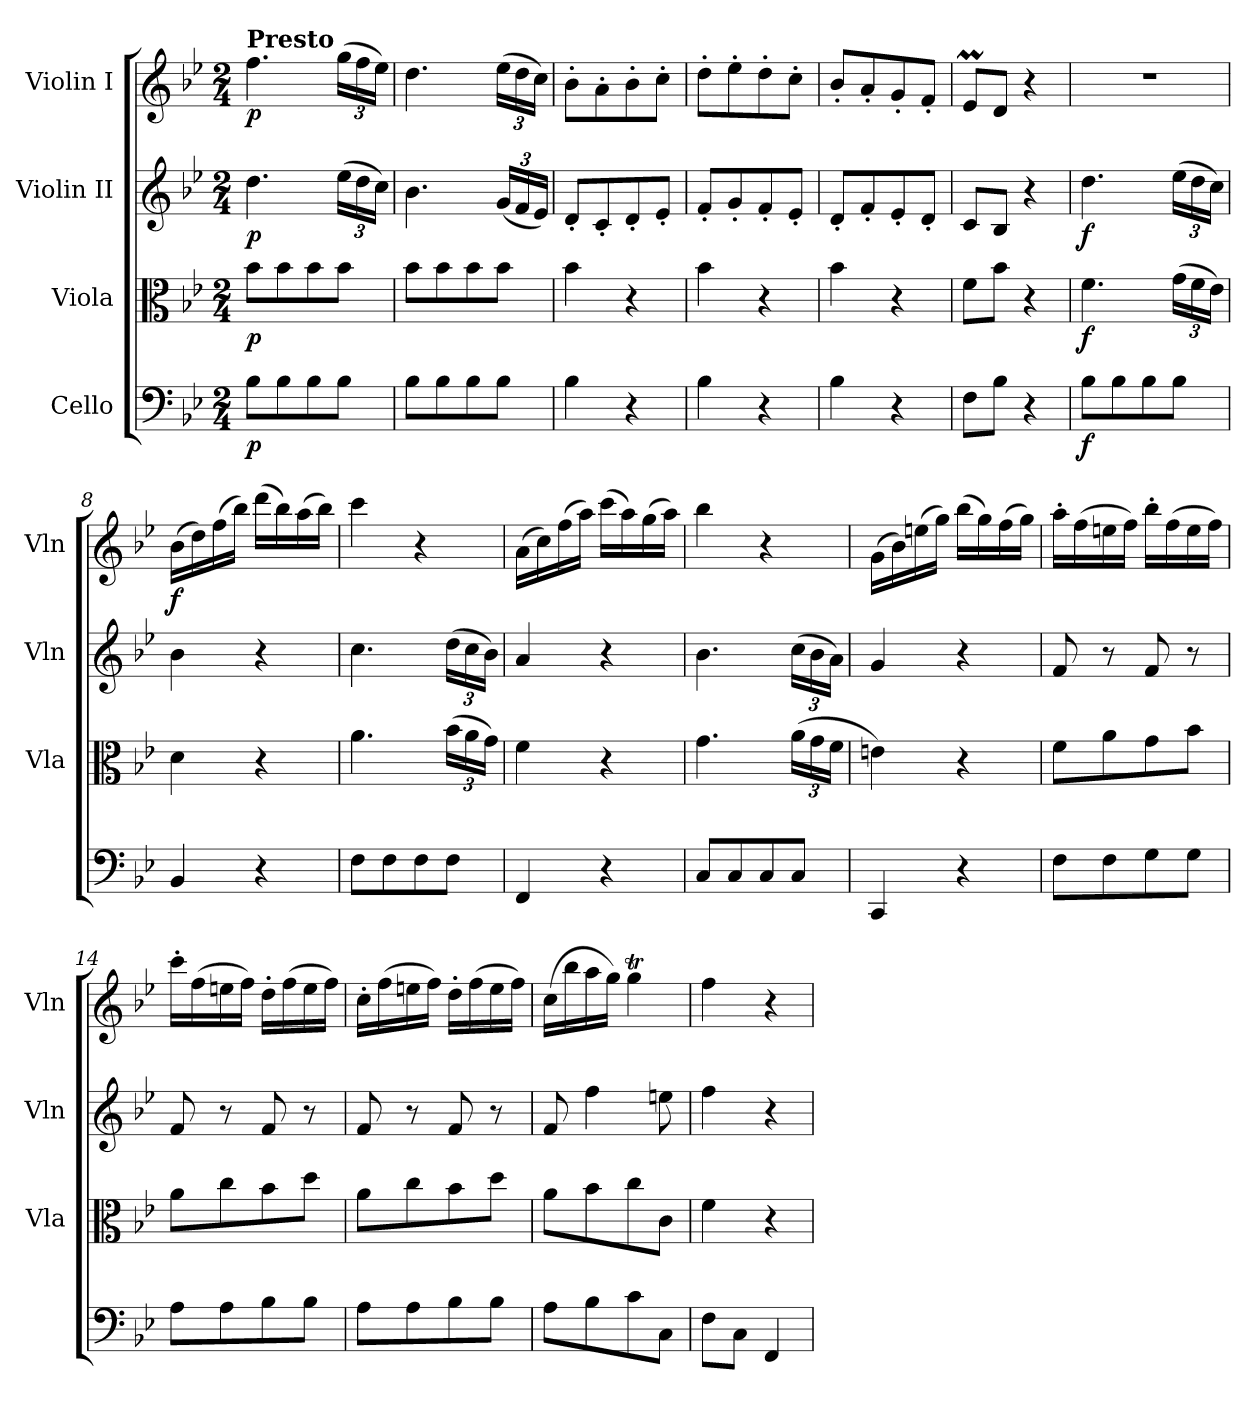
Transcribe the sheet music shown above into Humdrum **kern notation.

**kern	**dynam	**kern	**dynam	**kern	**dynam	**kern	**dynam
*part4	*part4	*part3	*part3	*part2	*part2	*part1	*part1
*staff4	*staff4	*staff3	*staff3	*staff2	*staff2	*staff1	*staff1
*I"Cello	*	*I"Viola	*	*I"Violin II	*	*I"Violin I	*
*	*	*I'Vla	*	*I'Vln	*	*I'Vln	*
*clefF4	*	*clefC3	*	*clefG2	*	*clefG2	*
*k[b-e-]	*	*k[b-e-]	*	*k[b-e-]	*	*k[b-e-]	*
*B-:	*	*B-:	*	*B-:	*	*B-:	*
*M2/4	*	*M2/4	*	*M2/4	*	*M2/4	*
=1	=1	=1	=1	=1	=1	=1	=1
!	!	!	!	!	!	!LO:TX:a:B:t=Presto	!
!	!LO:DY:b	!	!LO:DY:b	!	!LO:DY:b	!	!LO:DY:b
8B-\L	p	8b-\L	p	4.dd\	p	4.ff\	p
8B-\	.	8b-\	.	.	.	.	.
8B-\	.	8b-\	.	.	.	.	.
*	*	*	*	*Xbrackettup	*	*Xbrackettup	*
8B-\J	.	8b-\J	.	(>24ee-\LL	.	(>24gg\LL	.
.	.	.	.	24dd\	.	24ff\	.
.	.	.	.	24cc\JJ)	.	24ee-\JJ)	.
=2	=2	=2	=2	=2	=2	=2	=2
8B-\L	.	8b-\L	.	4.b-\	.	4.dd\	.
8B-\	.	8b-\	.	.	.	.	.
8B-\	.	8b-\	.	.	.	.	.
8B-\J	.	8b-\J	.	(<24g/LL	.	(>24ee-\LL	.
.	.	.	.	24f/	.	24dd\	.
.	.	.	.	24e-/JJ)	.	24cc\JJ)	.
=3	=3	=3	=3	=3	=3	=3	=3
4B-\	.	4b-\	.	8d'/L	.	8b-'\L	.
.	.	.	.	8c'/	.	8a'\	.
4r	.	4r	.	8d'/	.	8b-'\	.
.	.	.	.	8e-'/J	.	8cc'\J	.
=4	=4	=4	=4	=4	=4	=4	=4
4B-\	.	4b-\	.	8f'/L	.	8dd'\L	.
.	.	.	.	8g'/	.	8ee-'\	.
4r	.	4r	.	8f'/	.	8dd'\	.
.	.	.	.	8e-'/J	.	8cc'\J	.
=5	=5	=5	=5	=5	=5	=5	=5
4B-\	.	4b-\	.	8d'/L	.	8b-'/L	.
.	.	.	.	8f'/	.	8a'/	.
4r	.	4r	.	8e-'/	.	8g'/	.
.	.	.	.	8d'/J	.	8f'/J	.
=6	=6	=6	=6	=6	=6	=6	=6
8F\L	.	8f\L	.	8c/L	.	8e-M/L	.
8B-\J	.	8b-\J	.	8B-/J	.	8d/J	.
4r	.	4r	.	4r	.	4r	.
!!LO:LB:g=z
=7	=7	=7	=7	=7	=7	=7	=7
!	!LO:DY:b	!	!LO:DY:b	!	!LO:DY:b	!	!
8B-\L	f	4.f\	f	4.dd\	f	2r	.
8B-\	.	.	.	.	.	.	.
8B-\	.	.	.	.	.	.	.
*	*	*Xbrackettup	*	*	*	*	*
8B-\J	.	(>24g\LL	.	(>24ee-\LL	.	.	.
.	.	24f\	.	24dd\	.	.	.
.	.	24e-\JJ)	.	24cc\JJ)	.	.	.
=8	=8	=8	=8	=8	=8	=8	=8
!	!	!	!	!	!	!	!LO:DY:b
4BB-/	.	4d\	.	4b-\	.	(>16b-\LL	f
.	.	.	.	.	.	16dd\)	.
.	.	.	.	.	.	(>16ff\	.
.	.	.	.	.	.	16bb-\JJ)	.
4r	.	4r	.	4r	.	(>16ddd\LL	.
.	.	.	.	.	.	16bb-\)	.
.	.	.	.	.	.	(>16aa\	.
.	.	.	.	.	.	16bb-\JJ)	.
=9	=9	=9	=9	=9	=9	=9	=9
8F\L	.	4.a\	.	4.cc\	.	4ccc\	.
8F\	.	.	.	.	.	.	.
8F\	.	.	.	.	.	4r	.
8F\J	.	(>24b-\LL	.	(>24dd\LL	.	.	.
.	.	24a\	.	24cc\	.	.	.
.	.	24g\JJ)	.	24b-\JJ)	.	.	.
=10	=10	=10	=10	=10	=10	=10	=10
4FF/	.	4f\	.	4a/	.	(>16a\LL	.
.	.	.	.	.	.	16cc\)	.
.	.	.	.	.	.	(>16ff\	.
.	.	.	.	.	.	16aa\JJ)	.
4r	.	4r	.	4r	.	(>16ccc\LL	.
.	.	.	.	.	.	16aa\)	.
.	.	.	.	.	.	(>16gg\	.
.	.	.	.	.	.	16aa\JJ)	.
=11	=11	=11	=11	=11	=11	=11	=11
8C/L	.	4.g\	.	4.b-\	.	4bb-\	.
8C/	.	.	.	.	.	.	.
8C/	.	.	.	.	.	4r	.
8C/J	.	(>24a\LL	.	(>24cc\LL	.	.	.
.	.	24g\	.	24b-\	.	.	.
.	.	24f\JJ	.	24a\JJ)	.	.	.
!!LO:LB:g=z
=12	=12	=12	=12	=12	=12	=12	=12
4CC/	.	4en\)	.	4g/	.	(>16g\LL	.
.	.	.	.	.	.	16b-\)	.
.	.	.	.	.	.	(>16een\	.
.	.	.	.	.	.	16gg\JJ)	.
4r	.	4r	.	4r	.	(>16bb-\LL	.
.	.	.	.	.	.	16gg\)	.
.	.	.	.	.	.	(>16ff\	.
.	.	.	.	.	.	16gg\JJ)	.
=13	=13	=13	=13	=13	=13	=13	=13
8F\L	.	8f\L	.	8f/	.	16aa'\LL	.
.	.	.	.	.	.	(>16ff\	.
8F\	.	8a\	.	8r	.	16een\	.
.	.	.	.	.	.	16ff\JJ)	.
8G\	.	8g\	.	8f/	.	16bb-'\LL	.
.	.	.	.	.	.	(>16ff\	.
8G\J	.	8b-\J	.	8r	.	16ee\	.
.	.	.	.	.	.	16ff\JJ)	.
=14	=14	=14	=14	=14	=14	=14	=14
8A\L	.	8a\L	.	8f/	.	16ccc'\LL	.
.	.	.	.	.	.	(>16ff\	.
8A\	.	8cc\	.	8r	.	16een\	.
.	.	.	.	.	.	16ff\JJ)	.
8B-\	.	8b-\	.	8f/	.	16dd'\LL	.
.	.	.	.	.	.	(>16ff\	.
8B-\J	.	8dd\J	.	8r	.	16ee\	.
.	.	.	.	.	.	16ff\JJ)	.
=15	=15	=15	=15	=15	=15	=15	=15
8A\L	.	8a\L	.	8f/	.	16cc'\LL	.
.	.	.	.	.	.	(>16ff\	.
8A\	.	8cc\	.	8r	.	16een\	.
.	.	.	.	.	.	16ff\JJ)	.
8B-\	.	8b-\	.	8f/	.	16dd'\LL	.
.	.	.	.	.	.	(>16ff\	.
8B-\J	.	8dd\J	.	8r	.	16ee\	.
.	.	.	.	.	.	16ff\JJ)	.
=16	=16	=16	=16	=16	=16	=16	=16
8A\L	.	8a\L	.	8f/	.	(>16cc\LL	.
.	.	.	.	.	.	16bb-\	.
8B-\	.	8b-\	.	4ff\	.	16aa\	.
.	.	.	.	.	.	16gg\JJ)	.
8c\	.	8cc\	.	.	.	4ggT\	.
8C\J	.	8c\J	.	8een\	.	.	.
=17	=17	=17	=17	=17	=17	=17	=17
8F\L	.	4f\	.	4ff\	.	4ff\	.
8C\J	.	.	.	.	.	.	.
4FF/	.	4r	.	4r	.	4r	.
=	=	=	=	=	=	=	=
*-	*-	*-	*-	*-	*-	*-	*-
